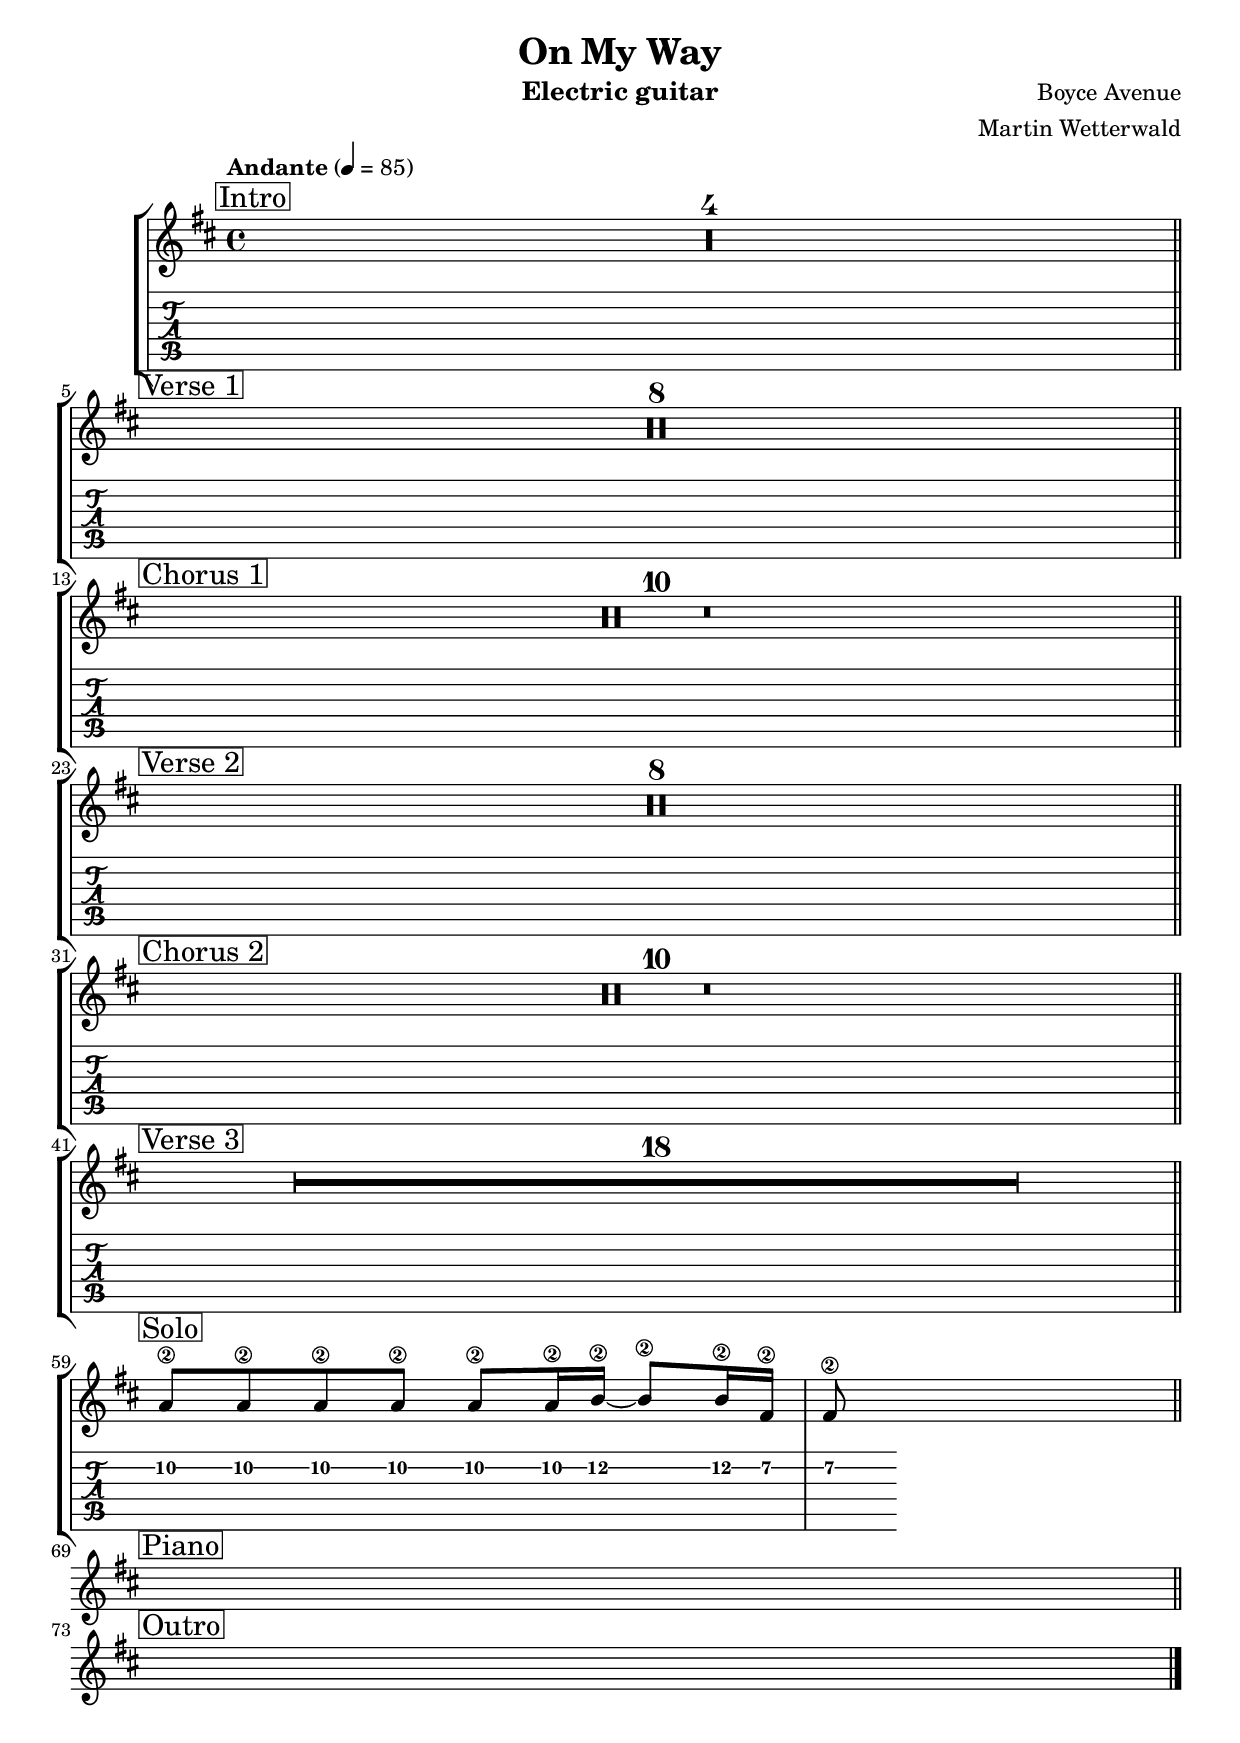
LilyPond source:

\version "2.12.3"

\include "include/defs.lyi"
\version "2.12.3"

eguitar =
{
	R1*58
	a'8\2 a'\2 a'\2 a'\2 a'\2 a'16\2 b'\2~ b'8\2 b'16\2 fis'\2 fis'8\2
}


instrument = "Electric guitar"

\include "include/header.lyi"
\version "2.12.3"

\paper
{
	short-indent = 0.2\cm
  system-system-spacing = #'((basic-distance . 0.1) (padding . 0))
  ragged-last-bottom = ##f
  ragged-bottom = ##f
}


\book
{
  \score
  {
		\new StaffGroup
		<<
			\new Staff
			{
				\key d \major
				<< \eguitar \outline >>
			}
			\new TabStaff
			{
				\key d \major
				\eguitar
			}
		>>
  }
}

